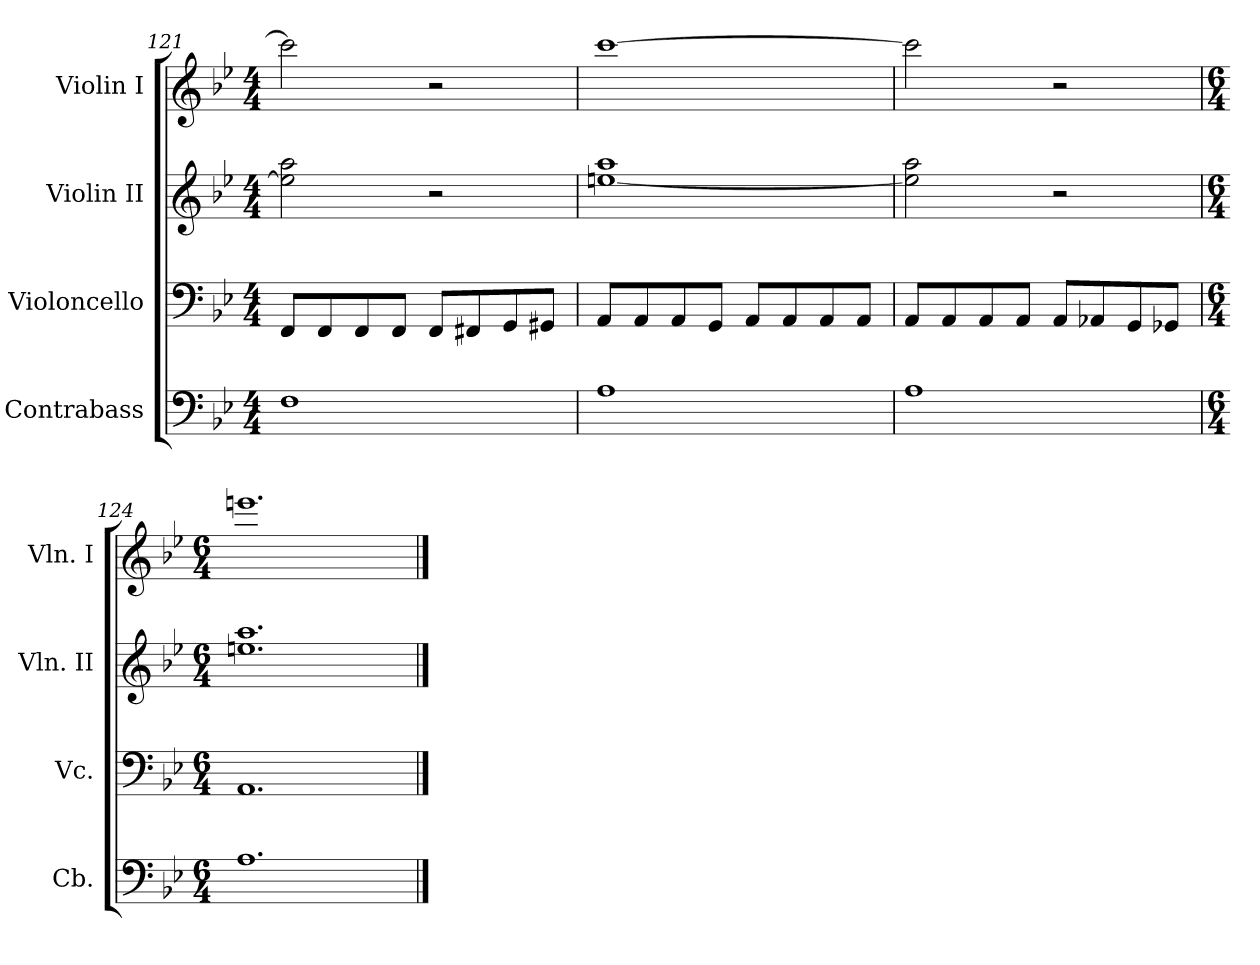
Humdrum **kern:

**kern	**kern	**kern	**kern
*part4	*part3	*part2	*part1
*staff4	*staff3	*staff2	*staff1
*I"Contrabass	*I"Violoncello	*I"Violin II	*I"Violin I
*I'Cb.	*I'Vc.	*I'Vln. II	*I'Vln. I
!!LO:LB:g=z
*clefF4	*clefF4	*clefG2	*clefG2
*ITrd7c12	*	*	*
*k[b-e-]	*k[b-e-]	*k[b-e-]	*k[b-e-]
*M4/4	*M4/4	*M4/4	*M4/4
=121	=121	=121	=121
1FF	8FF/L	2ee\] 2aa\	2ccc\]
.	8FF/	.	.
.	8FF/	.	.
.	8FF/J	.	.
.	8FF/L	2r	2r
.	8FF#X/	.	.
.	8GG/	.	.
.	8GG#X/J	.	.
=122	=122	=122	=122
1AA	8AA/L	[1een 1aa	[1ccc
.	8AA/	.	.
.	8AA/	.	.
.	8GG/J	.	.
.	8AA/L	.	.
.	8AA/	.	.
.	8AA/	.	.
.	8AA/J	.	.
=123	=123	=123	=123
1AA	8AA/L	2ee\] 2aa\	2ccc\]
.	8AA/	.	.
.	8AA/	.	.
.	8AA/J	.	.
.	8AA/L	2r	2r
.	8AA-X/	.	.
.	8GG/	.	.
.	8GG-X/J	.	.
=124	=124	=124	=124
*M6/4	*M6/4	*M6/4	*M6/4
1.AA	1.AA	1.een 1.aa	1.eeen
==	==	==	==
*-	*-	*-	*-
